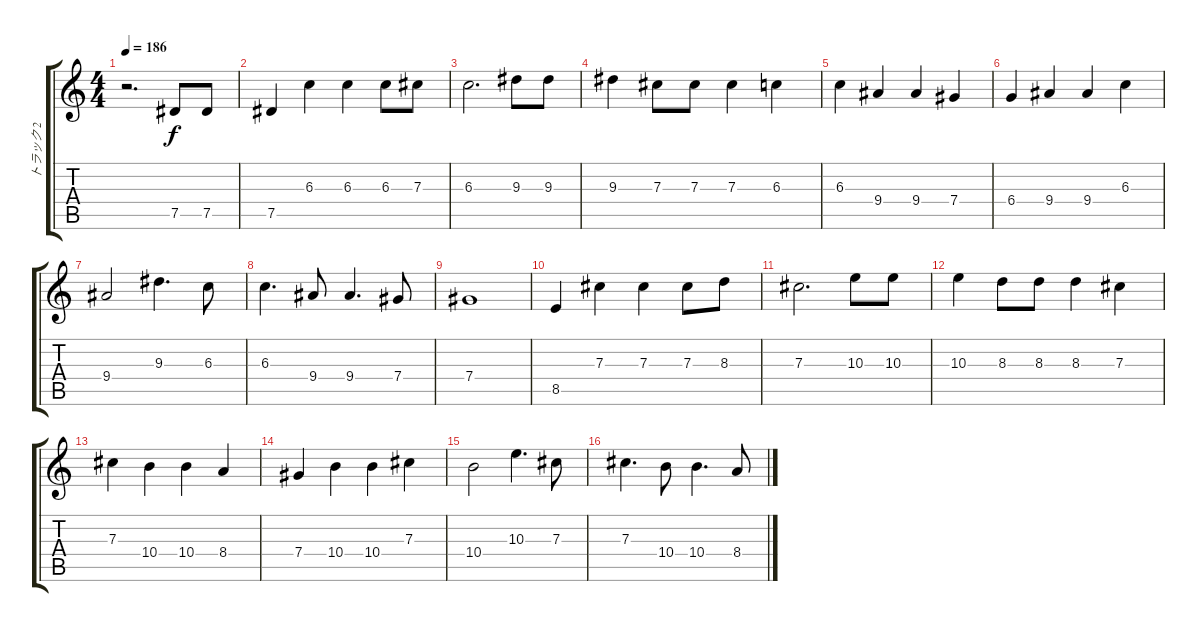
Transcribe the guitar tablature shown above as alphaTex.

\track ("トラック 2" "トラック 2") {instrument distortionguitar}
\staff {score tabs}
\tuning (Eb4 Bb3 Gb3 Db3 Ab2 Eb2) {hide}
\ts (4 4)
\tempo 186
\clef g2
\ks c
r.2{d dy f} 7.5.8 7.5.8 |
7.5.4 6.3.4 6.3.4 6.3.8 7.3.8 |
6.3.2{d} 9.3.8 9.3.8 |
9.3.4 7.3.8 7.3.8 7.3.4 6.3.4 |
6.3.4 9.4.4 9.4.4 7.4.4 |
6.4.4 9.4.4 9.4.4 6.3.4 |
9.4.2 9.3.4{d} 6.3.8 |
6.3.4{d} 9.4.8 9.4.4{d} 7.4.8 |
7.4.1 |
8.5.4 7.3.4 7.3.4 7.3.8 8.3.8 |
7.3.2{d} 10.3.8 10.3.8 |
10.3.4 8.3.8 8.3.8 8.3.4 7.3.4 |
7.3.4 10.4.4 10.4.4 8.4.4 |
7.4.4 10.4.4 10.4.4 7.3.4 |
10.4.2 10.3.4{d} 7.3.8 |
7.3.4{d} 10.4.8 10.4.4{d} 8.4.8
